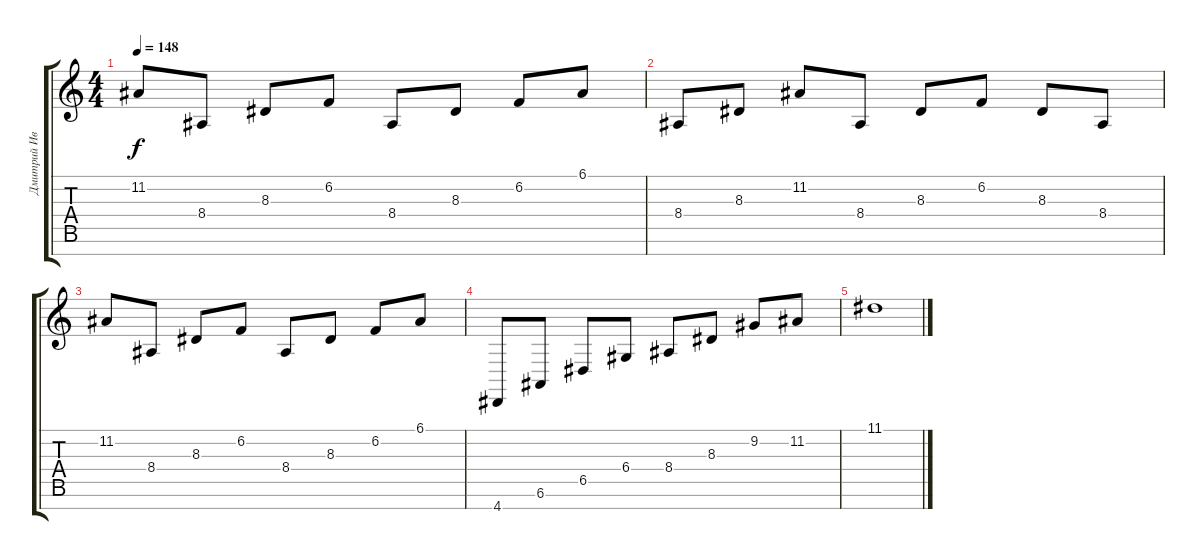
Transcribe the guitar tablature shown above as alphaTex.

\track ("Дмитрий Иванов" "Дмитрий Ив") {instrument musicbox}
\staff {score tabs}
\tuning (E4 B3 G3 D3 A2 E2 B1) {hide}
\ts (4 4)
\tempo 148
\clef g2
\ks c
11.2.8{dy f} 8.4.8 8.3.8 6.2.8 8.4.8 8.3.8 6.2.8 6.1.8 |
8.4.8 8.3.8 11.2.8 8.4.8 8.3.8 6.2.8 8.3.8 8.4.8 |
11.2.8 8.4.8 8.3.8 6.2.8 8.4.8 8.3.8 6.2.8 6.1.8 |
4.7.8 6.6.8 6.5.8 6.4.8 8.4.8 8.3.8 9.2.8 11.2.8 |
11.1.1
